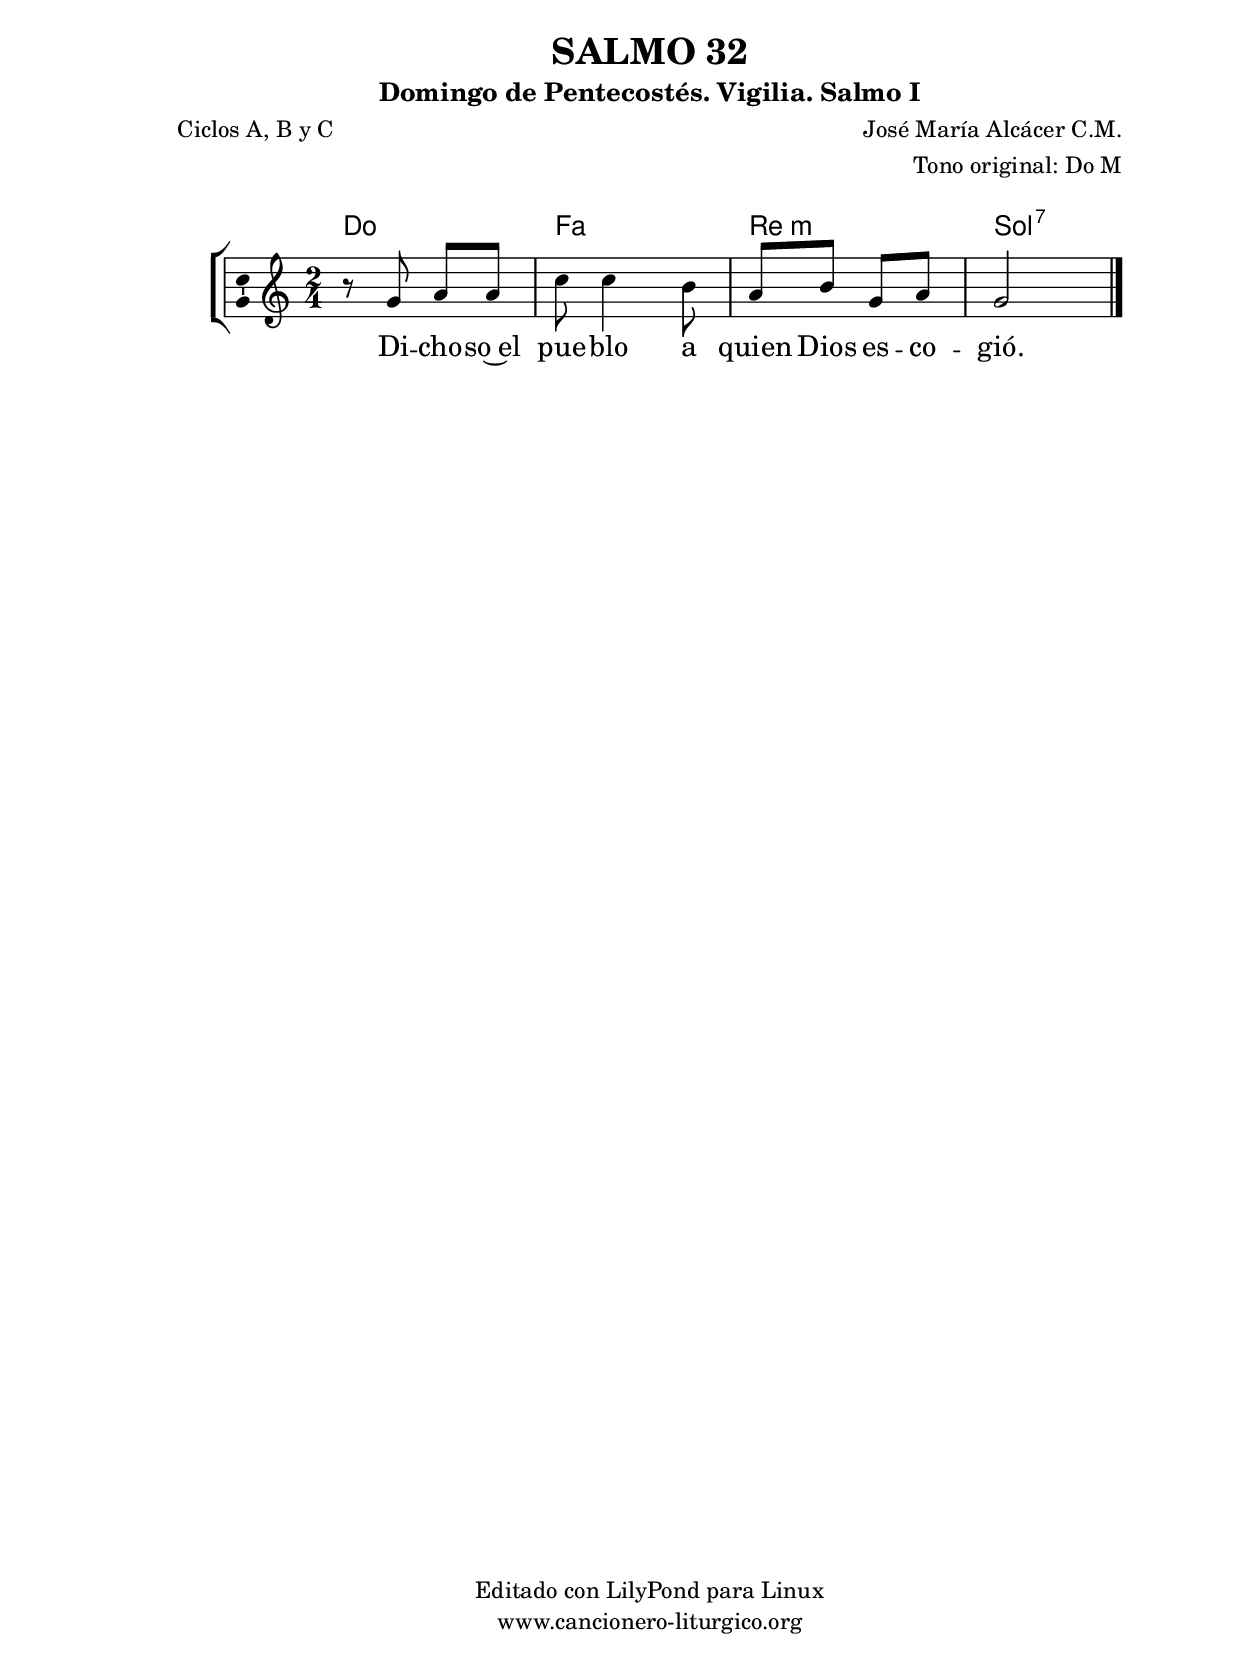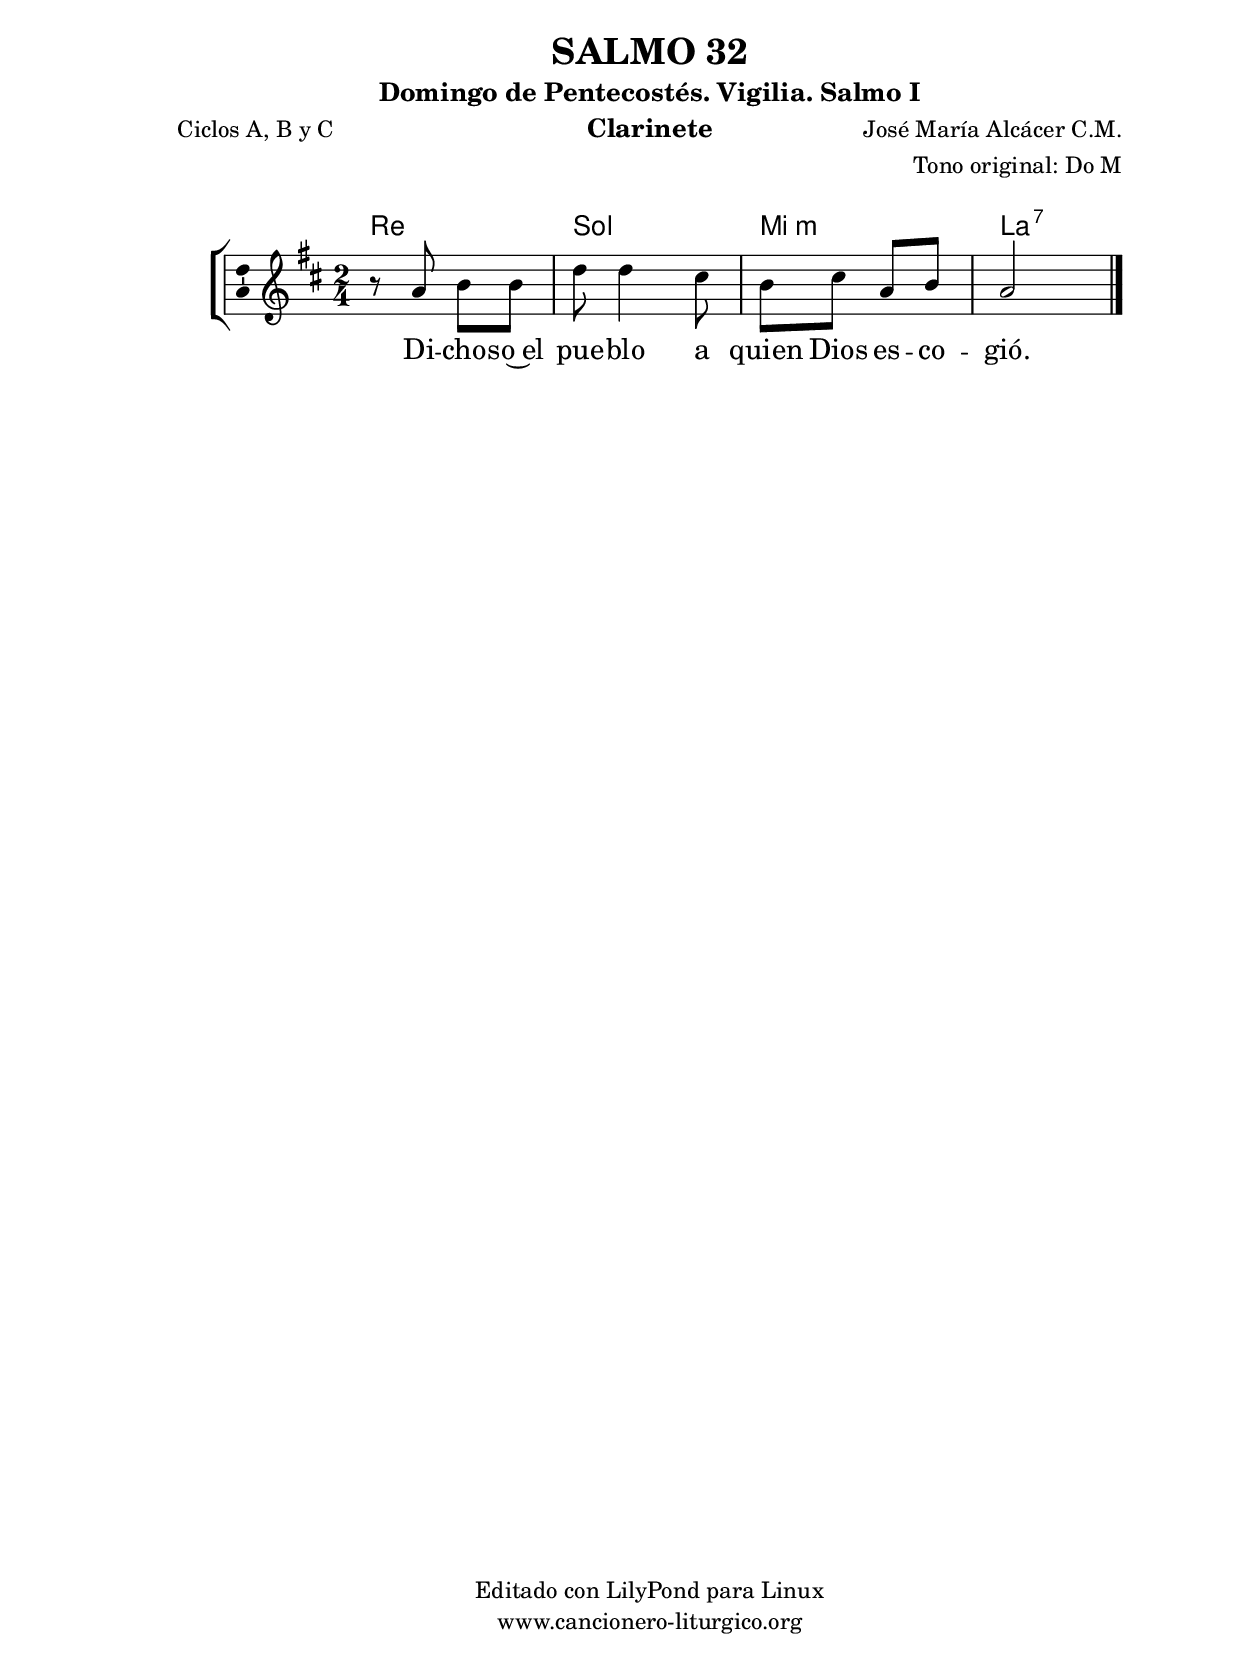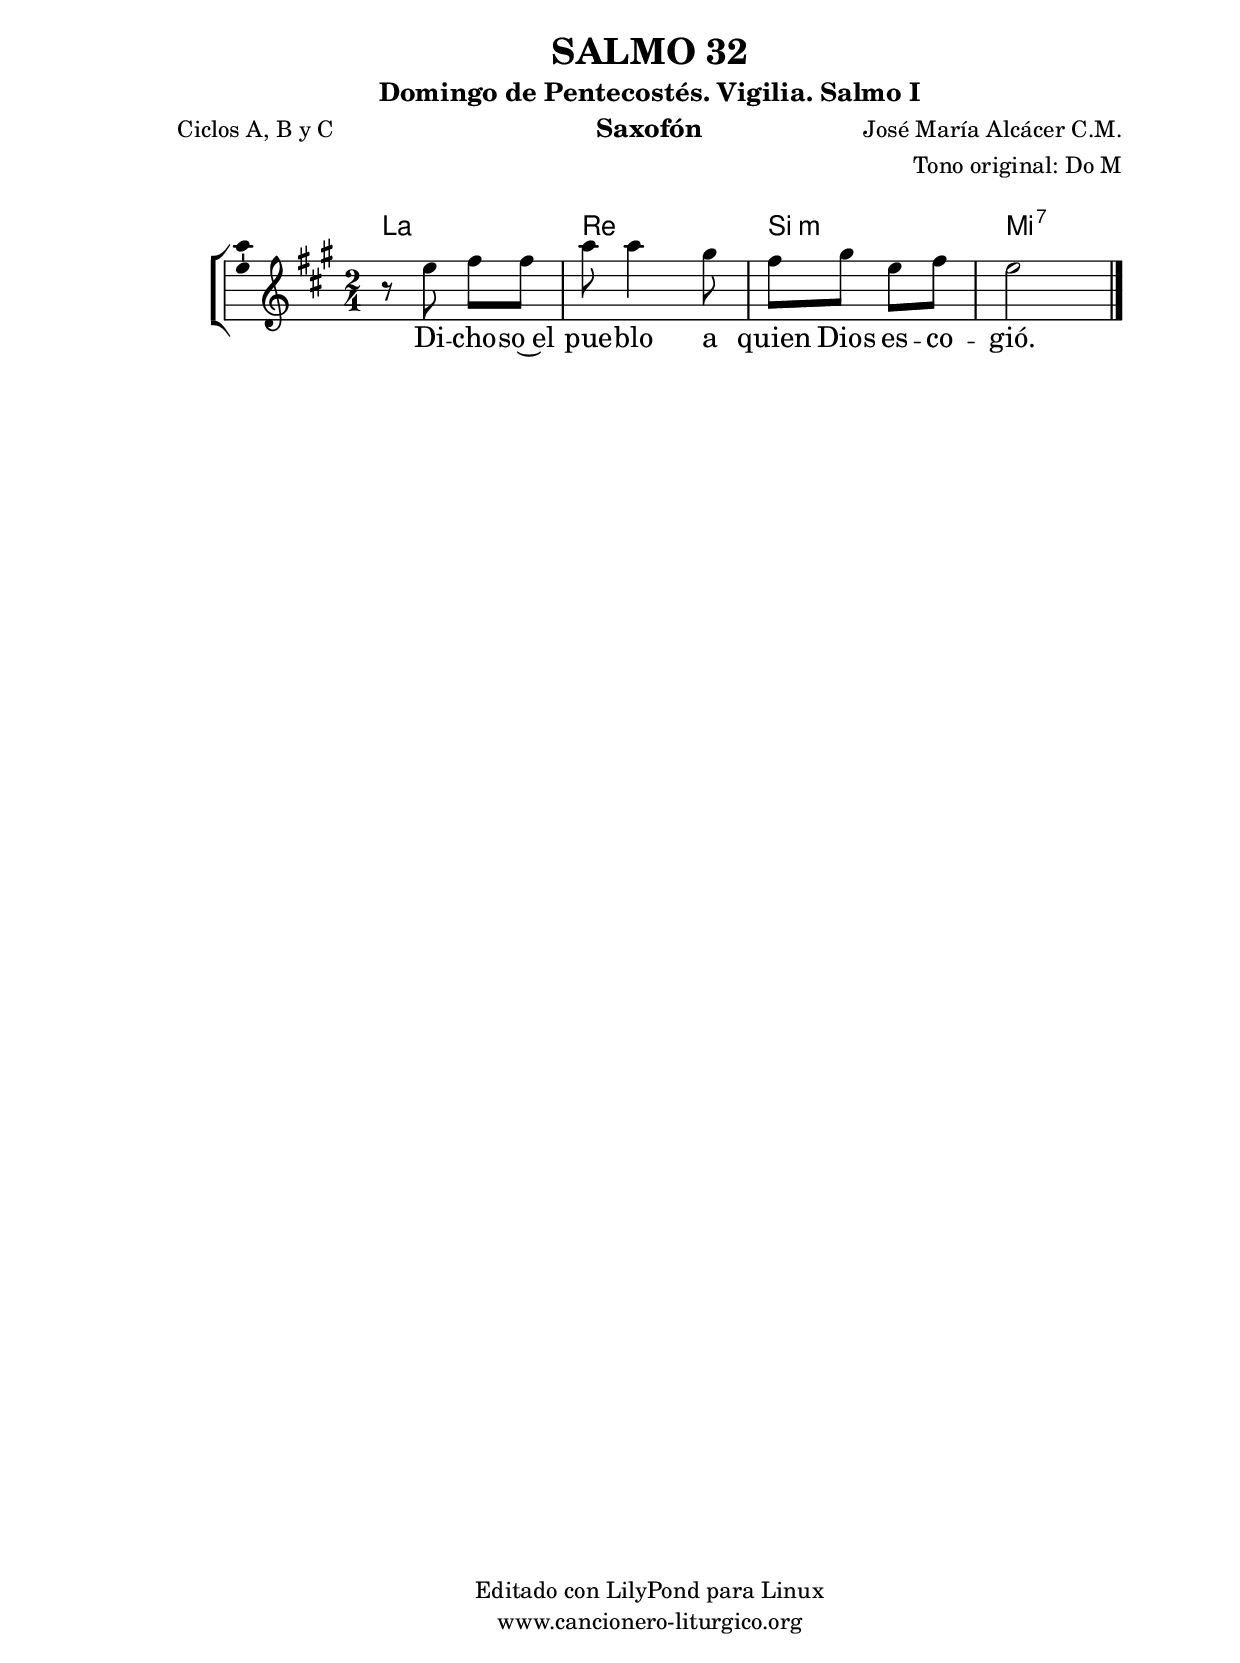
%
%para convertir .midi en .wav:
%timidity filename.midi -Ow -o finename.wav
%
%
%Para convertir de .wav a .mp3:
%lame -h -m j filename.wav
%
%
%para escuchar el midi:
%timidity nombrefichero.midi
%


%versión de lilypond para la que se ha escrito esta partitura:
\version "2.16.0"

	%Tamaño papel
	#(set-default-paper-size "a4")
	%Tamaño partitura
	#(set-global-staff-size 20)
	%No responde al pulsar sobre una nota
	#(ly:set-option 'point-and-click #f)

%parámetros del encabezamiento:
\header {
	title = "SALMO 32"
	subtitle = "Domingo de Pentecostés. Vigilia. Salmo I"
	composer = "José María Alcácer C.M."
	poet = "Ciclos A, B y C"
	meter = ""
	arranger = "Tono original: Do M"
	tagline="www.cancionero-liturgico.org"
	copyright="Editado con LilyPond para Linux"
	tiempo = "Pentecostés"
	usos = "Salmo"
	letra = "Dichoso el pueblo a quien Dios escogió."
	}

%parámetros asociados al papel:
\paper  {
	oddHeaderMarkup = \markup {\fill-line { \on-the-fly #not-first-page \fromproperty #'header:title \on-the-fly #not-first-page \fromproperty #'header:composer }}
	evenHeaderMarkup = \markup {\fill-line { \fromproperty #'header:composer \fromproperty #'header:title }}
	#(set-paper-size "a4")
	print-page-number = ##f
	first-page-number = 1
	print-first-page-number = ##f
%	head-separation = 3.0 \cm
	top-margin = 2.0 \cm
	bottom-margin = 0.5\cm
%%%	bottom-margin = -1.0\cm
	left-margin = 3.0 \cm
	line-width = 16.0 \cm 
	indent = 8\mm
	interscoreline = 2.\mm
	between-system-space = 15\mm
%	para que las partituras no llenen la hoja:
	ragged-bottom = ##t
%	idem para la última hoja:
	ragged-last-bottom = ##f
%	para que las partituras llenen el ancho del papel:
	ragged-last = ##f
	after-title-space = 2.5 \cm
%page-count=1
%system-count=8

	%Flexible Vertical Spacing
%	markup-markup-spacing =
%	#'((basic-distance . 15) (minimum-distance . 15) (padding . 3))
	markup-system-spacing =
	#'((basic-distance . 15) (minimum-distance . 15) (padding . 3))
	system-system-spacing =
	#'((basic-distance . 15) (minimum-distance . 15) (padding . 3))
	score-system-spacing =
	#'((basic-distance . 15) (minimum-distance . 15) (padding . 5))
%	top-system-spacing = % header
%	#'((basic-distance . 8) (minimum-distance . 0) (padding . 3))
%	top-markup-spacing =
%	#'((basic-distance . 20) (minimum-distance . 20) (padding . 3))
	last-bottom-spacing = % footer
	#'((basic-distance . 5) (minimum-distance . 5) (padding . 3))
%	score-markup-spacing =
%	#'((basic-distance . 16) (minimum-distance . 13) (padding . 3))

	}


%parámetros que afectan a toda la partitura:
global =  {
	%clave de sol (G):
	\clef G
	%armadura:
%	\transpose f a
	\key c \major
	\tempo 4=60
	\set Score.tempoHideNote = ##t
	}


acordes = {
	\italianChords
	\chordmode {
%	\transpose f a
{

c2 f d:m g:7

	}
	}
}

melodia = 
%	\transpose f a
{
	\relative c''{

\time 2/4
r8 g8 a a
c8 c4 b8
a8 b g a
g2

	\bar "|."
	}
	}


texto = \lyricmode {
Di -- cho -- so~el pue -- blo
a quien Dios es -- co -- gió.
	}


acordesStaff = \context ChordNames = acordesStaff <<
	\set chordChanges = ##t
	\acordes
	>>


vozStaff = \context Voice = vozStaff
\with {\consists "Ambitus_engraver"}
<<
%	\set Staff.instrumentName = ""
%	\set Staff.shortInstrumentName = ""
%	\set Staff.midiInstrument = #"clarinet"
%	\set Staff.midiInstrument = #"cello"
%	\set Staff.midiInstrument = #"flute"
	\set Staff.midiInstrument = #"electric guitar (jazz)"
%	\set Staff.midiInstrument = #"english horn"
%	\set Staff.midiInstrument = #"violin"
%	\set Staff.midiInstrument = #"glockenspiel"
	\set Staff.midiMinimumVolume = #0.7
	\set Staff.midiMaximumVolume = #0.9
	\global
	\melodia
	>>


textoStaff = \context Lyrics = textoStaff <<
	\lyricsto vozStaff \texto
	>>

\book {
	\score {
		\context ChoirStaff {
			\override StaffGroup.SystemStartBracket #'collapse-height = #1
			\override Score.SystemStartBar #'collapse-height = #1
			<<
			\acordesStaff
			\vozStaff
			\textoStaff
			>>
			}
		\layout {
	    		\context {
				\Lyrics
				\override LyricText #'font-size = #2
				}
	   		 \context {
				\Score
				%fontSize = #3
				\override StaffSymbol #'staff-space = #(magstep +3)
				%\override Beam #'thickness = #0.55
				%\override SpacingSpanner #'spacing-increment = #1.0
				%\override Slur #'height-limit = #1.5
				}
			}
		}
	\score {
		\unfoldRepeats
		\context ChoirStaff {
			<<
			\acordesStaff
			\vozStaff
			>>
			}
		\midi {
	  		\context {
	  			\Score
				tempoWholesPerMinute = #(ly:make-moment 70 4)
				}
			}
		}
	}

%Partitura para clarinete
#(define output-suffix "C")
\book {
	\header{
		instrument = "Clarinete"
		}
	\score {
		\context ChoirStaff {
			\override StaffGroup.SystemStartBracket #'collapse-height = #1
			\override Score.SystemStartBar #'collapse-height = #1
\transpose c d
			<<
			\acordesStaff
			\vozStaff
			\textoStaff
			>>
			}
		\layout {
	    		\context {
				\Lyrics
				\override LyricText #'font-size = #2
				}
	   		 \context {
				\Score
				%fontSize = #3
				\override StaffSymbol #'staff-space = #(magstep +3)
				%\override Beam #'thickness = #0.55
				%\override SpacingSpanner #'spacing-increment = #1.0
				%\override Slur #'height-limit = #1.5
				}
			}
		}
	}

%Partitura para saxofón
#(define output-suffix "S")
\book {
	\header{
		instrument = "Saxofón"
		}
	\score {
		\context ChoirStaff {
			\override StaffGroup.SystemStartBracket #'collapse-height = #1
			\override Score.SystemStartBar #'collapse-height = #1
\transpose c a
			<<
			\acordesStaff
			\vozStaff
			\textoStaff
			>>
			}
		\layout {
	    		\context {
				\Lyrics
				\override LyricText #'font-size = #2
				}
	   		 \context {
				\Score
				%fontSize = #3
				\override StaffSymbol #'staff-space = #(magstep +3)
				%\override Beam #'thickness = #0.55
				%\override SpacingSpanner #'spacing-increment = #1.0
				%\override Slur #'height-limit = #1.5
				}
			}
		}
	}

